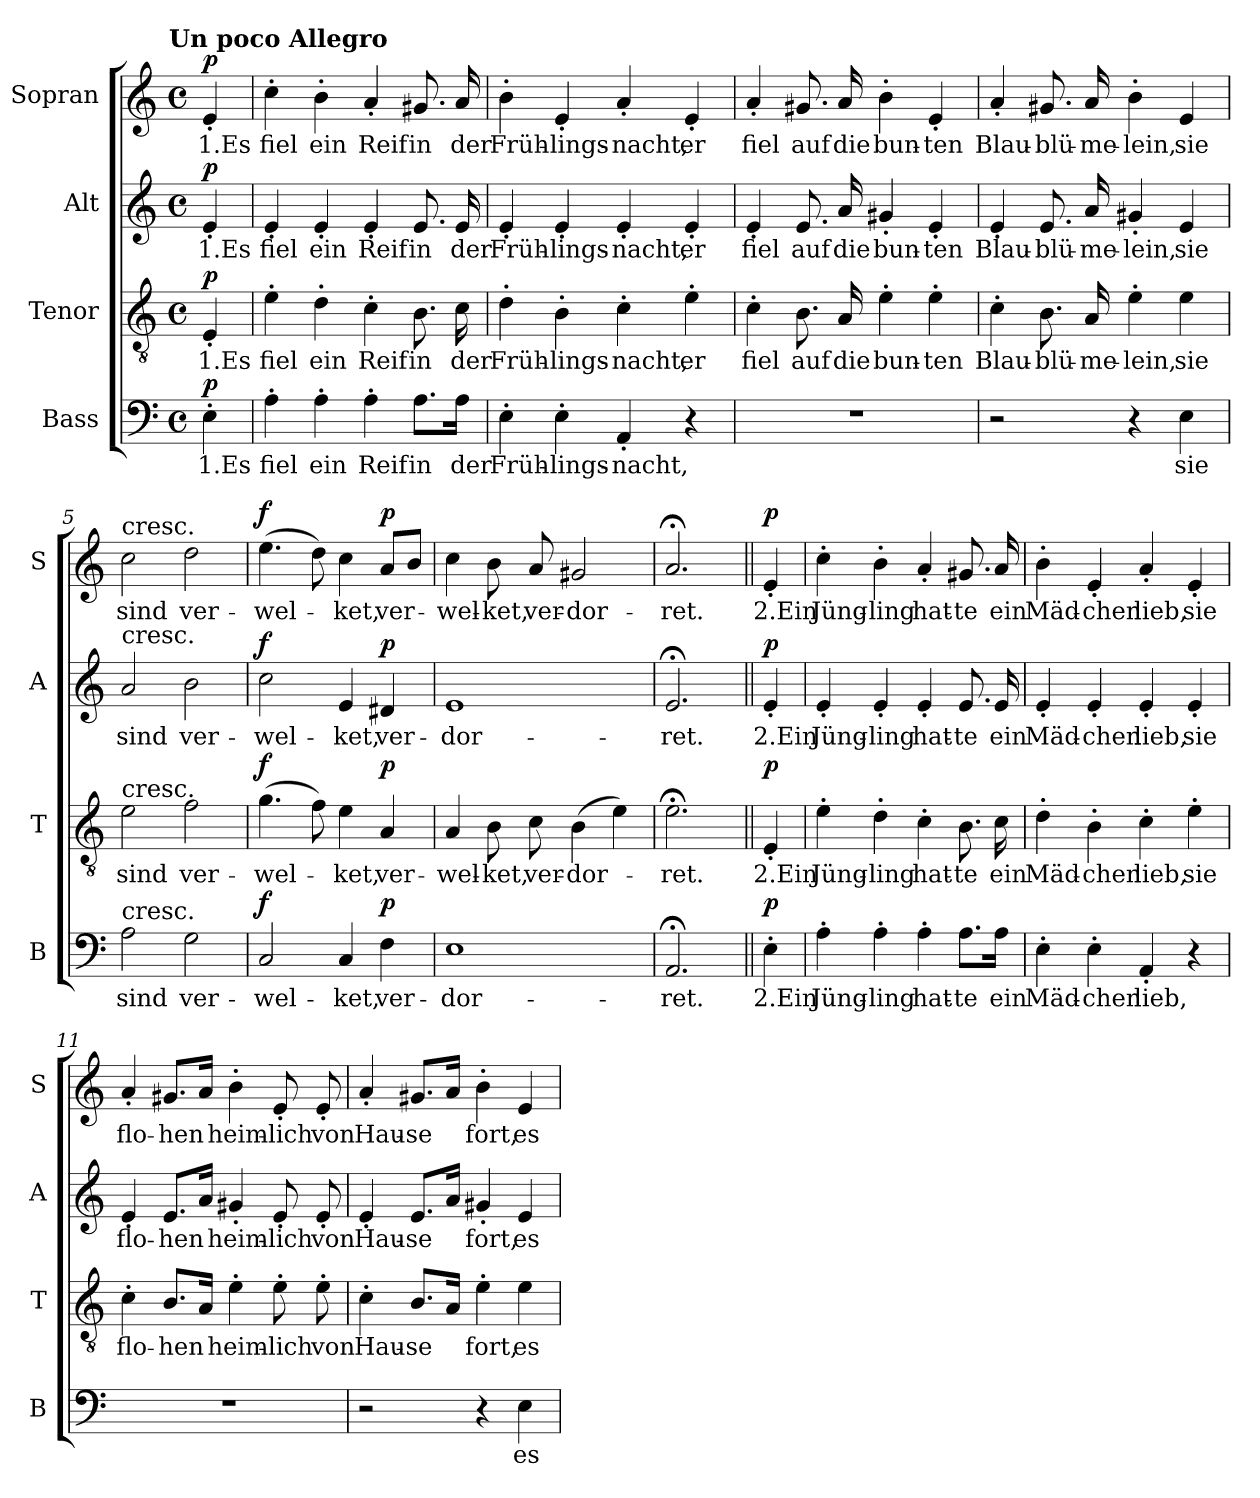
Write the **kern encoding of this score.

**kern	**text	**dynam	**kern	**text	**dynam	**kern	**text	**dynam	**kern	**text	**dynam
*part4	*part4	*part4	*part3	*part3	*part3	*part2	*part2	*part2	*part1	*part1	*part1
*staff4	*staff4	*staff4	*staff3	*staff3	*staff3	*staff2	*staff2	*staff2	*staff1	*staff1	*staff1
*I"Bass	*	*	*I"Tenor	*	*	*I"Alt	*	*	*I"Sopran	*	*
*I'B	*	*	*I'T	*	*	*I'A	*	*	*I'S	*	*
*clefF4	*	*	*clefGv2	*	*	*clefG2	*	*	*clefG2	*	*
*k[]	*	*	*k[]	*	*	*k[]	*	*	*k[]	*	*
*a:	*	*	*a:	*	*	*a:	*	*	*a:	*	*
!!LO:TX:omd:t=Un poco Allegro
*M4/4	*	*	*M4/4	*	*	*M4/4	*	*	*M4/4	*	*
*met(c)	*	*	*met(c)	*	*	*met(c)	*	*	*met(c)	*	*
*MM100	*	*	*MM100	*	*	*MM100	*	*	*MM100	*	*
=	=	=	=	=	=	=	=	=	=	=	=
!	!	!LO:DY:a	!	!	!LO:DY:a	!	!	!LO:DY:a	!	!	!LO:DY:a
4E'	1.Es	p	4E'	1.Es	p	4e'	1.Es	p	4e'	1.Es	p
=1	=1	=1	=1	=1	=1	=1	=1	=1	=1	=1	=1
4A'	fiel	.	4e'	fiel	.	4e'	fiel	.	4cc'	fiel	.
4A'	ein	.	4d'	ein	.	4e'	ein	.	4b'	ein	.
4A'	Reif	.	4c'	Reif	.	4e'	Reif	.	4a'	Reif	.
8.A\L	in	.	8.B	in	.	8.e	in	.	8.g#X	in	.
16A\Jk	der	.	16c	der	.	16e	der	.	16a	der	.
=2	=2	=2	=2	=2	=2	=2	=2	=2	=2	=2	=2
4E'	Früh-	.	4d'	Früh-	.	4e'	Früh-	.	4b'	Früh-	.
4E'	-lings-	.	4B'	-lings-	.	4e'	-lings-	.	4e'	-lings-	.
4AA'	-nacht,	.	4c'	-nacht,	.	4e'	-nacht,	.	4a'	-nacht,	.
4r	.	.	4e'	er	.	4e'	er	.	4e'	er	.
=3	=3	=3	=3	=3	=3	=3	=3	=3	=3	=3	=3
1r	.	.	4c'	fiel	.	4e'	fiel	.	4a'	fiel	.
.	.	.	8.B	auf	.	8.e	auf	.	8.g#X	auf	.
.	.	.	16A	die	.	16a	die	.	16a	die	.
.	.	.	4e'	bun-	.	4g#X'	bun-	.	4b'	bun-	.
.	.	.	4e'	-ten	.	4e'	-ten	.	4e'	-ten	.
=4	=4	=4	=4	=4	=4	=4	=4	=4	=4	=4	=4
2r	.	.	4c'	Blau-	.	4e'	Blau-	.	4a'	Blau-	.
.	.	.	8.B	-blü-	.	8.e	-blü-	.	8.g#X	-blü-	.
.	.	.	16A	-me-	.	16a	-me-	.	16a	-me-	.
4r	.	.	4e'	-lein,	.	4g#X'	-lein,	.	4b'	-lein,	.
4E	sie	.	4e	sie	.	4e	sie	.	4e	sie	.
=5	=5	=5	=5	=5	=5	=5	=5	=5	=5	=5	=5
!	!	!	!	!	!	!	!	!	!LO:TX:a:t=cresc.	!	!
!	!	!	!	!	!	!LO:TX:a:t=cresc.	!	!	!	!	!
!	!	!	!LO:TX:a:t=cresc.	!	!	!	!	!	!	!	!
!LO:TX:a:t=cresc.	!	!	!	!	!	!	!	!	!	!	!
2A	sind	.	2e	sind	.	2a	sind	.	2cc	sind	.
2G	ver-	.	2f	ver-	.	2b	ver-	.	2dd	ver-	.
=6	=6	=6	=6	=6	=6	=6	=6	=6	=6	=6	=6
!	!	!LO:DY:a	!	!	!LO:DY:a	!	!	!LO:DY:a	!	!	!LO:DY:a
2C	-wel-	f	(4.g	-wel-	f	2cc	-wel-	f	(4.ee	-wel-	f
.	.	.	8f)	.	.	.	.	.	8dd)	.	.
4C	-ket,	.	4e	-ket,	.	4e	-ket,	.	4cc	-ket,	.
!	!	!LO:DY:a	!	!	!LO:DY:a	!	!	!LO:DY:a	!	!	!LO:DY:a
4F	ver-	p	4A	ver-	p	4d#X	ver-	p	8aL	ver-	p
.	.	.	.	.	.	.	.	.	8bJ	.	.
=7	=7	=7	=7	=7	=7	=7	=7	=7	=7	=7	=7
1E	-dor-	.	4A	-wel-	.	1e	-dor-	.	4cc	-wel-	.
.	.	.	8B	-ket,	.	.	.	.	8b	-ket,	.
.	.	.	8c	ver-	.	.	.	.	8a	ver-	.
.	.	.	(4B	-dor-	.	.	.	.	2g#X	-dor-	.
.	.	.	4e)	.	.	.	.	.	.	.	.
=8	=8	=8	=8	=8	=8	=8	=8	=8	=8	=8	=8
2.AA;<	-ret.	.	2.e;<	-ret.	.	2.e;<	-ret.	.	2.a;<	-ret.	.
=||	=||	=||	=||	=||	=||	=||	=||	=||	=||	=||	=||
!	!	!LO:DY:a	!	!	!LO:DY:a	!	!	!LO:DY:a	!	!	!LO:DY:a
4E'	2.Ein	p	4E'	2.Ein	p	4e'	2.Ein	p	4e'	2.Ein	p
=9	=9	=9	=9	=9	=9	=9	=9	=9	=9	=9	=9
4A'	Jüng-	.	4e'	Jüng-	.	4e'	Jüng-	.	4cc'	Jüng-	.
4A'	-ling	.	4d'	-ling	.	4e'	-ling	.	4b'	-ling	.
4A'	hat-	.	4c'	hat-	.	4e'	hat-	.	4a'	hat-	.
8.A\L	-te	.	8.B	-te	.	8.e	-te	.	8.g#X	-te	.
16A\Jk	ein	.	16c	ein	.	16e	ein	.	16a	ein	.
=10	=10	=10	=10	=10	=10	=10	=10	=10	=10	=10	=10
4E'	Mäd-	.	4d'	Mäd-	.	4e'	Mäd-	.	4b'	Mäd-	.
4E'	-chen	.	4B'	-chen	.	4e'	-chen	.	4e'	-chen	.
4AA'	lieb,	.	4c'	lieb,	.	4e'	lieb,	.	4a'	lieb,	.
4r	.	.	4e'	sie	.	4e'	sie	.	4e'	sie	.
=11	=11	=11	=11	=11	=11	=11	=11	=11	=11	=11	=11
1r	.	.	4c'	flo-	.	4e'	flo-	.	4a'	flo-	.
.	.	.	8.BL	-hen	.	8.eL	-hen	.	8.g#XL	-hen	.
.	.	.	16AJk	.	.	16aJk	.	.	16aJk	.	.
.	.	.	4e'	heim-	.	4g#X'	heim-	.	4b'	heim-	.
.	.	.	8e'	-lich	.	8e'	-lich	.	8e'	-lich	.
.	.	.	8e'	von	.	8e'	von	.	8e'	von	.
=12	=12	=12	=12	=12	=12	=12	=12	=12	=12	=12	=12
2r	.	.	4c'	Hau-	.	4e'	Hau-	.	4a'	Hau-	.
.	.	.	8.BL	-se	.	8.eL	-se	.	8.g#XL	-se	.
.	.	.	16AJk	.	.	16aJk	.	.	16aJk	.	.
4r	.	.	4e'	fort,	.	4g#X'	fort,	.	4b'	fort,	.
4E	es	.	4e	es	.	4e	es	.	4e	es	.
=	=	=	=	=	=	=	=	=	=	=	=
*-	*-	*-	*-	*-	*-	*-	*-	*-	*-	*-	*-
